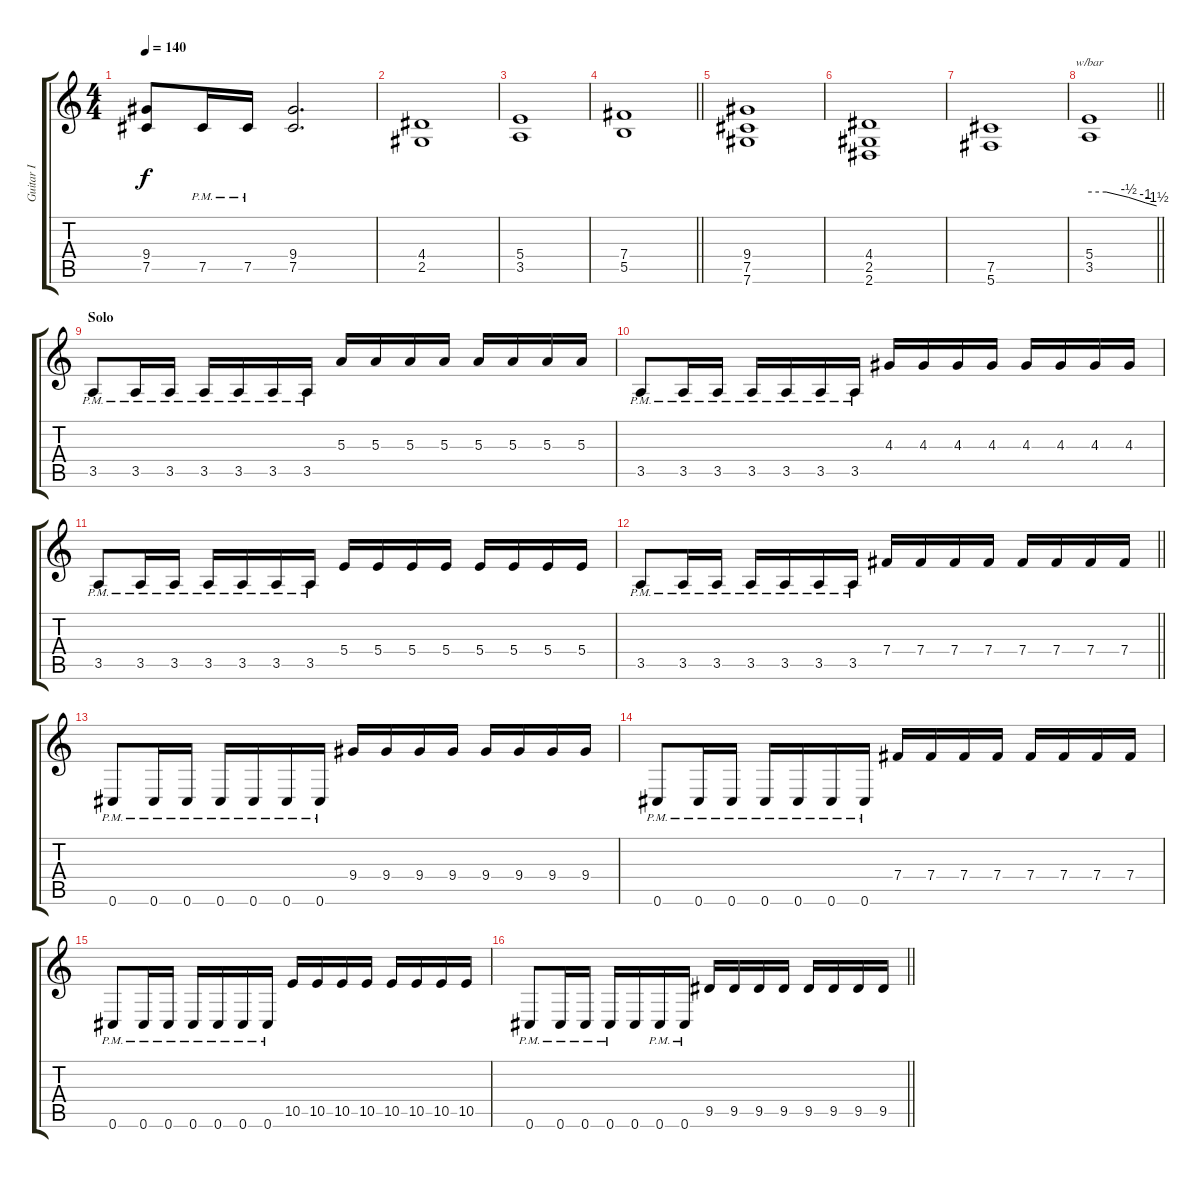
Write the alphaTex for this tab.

\track ("Guitar I" "Guitar I") {instrument distortionguitar}
\staff {score tabs}
\tuning (Db4 Ab3 E3 B2 Gb2 Db2) {hide}
\ts (4 4)
\section ("" "")
\tempo 140
\clef g2
\ks c
(9.4 7.5).8{dy f} 7.5{pm}.16 7.5{pm}.16 (9.4 7.5).2{d} |
(4.4 2.5).1 |
(5.4 3.5).1 |
\barLineRight lightlight
(7.4 5.5).1 |
\section ("" "")
(9.4 7.5 7.6).1 |
(4.4 2.5 2.6).1 |
(7.5 5.6).1 |
\barLineRight lightlight
(5.4 3.5).1{tbe (custom default 0 0 15 0 35 -2 50 -4 60 -6)} |
\section ("" "Solo")
3.5{pm}.8{volume 11} 3.5{pm}.16 3.5{pm}.16 3.5{pm}.16 3.5{pm}.16 3.5{pm}.16 3.5{pm}.16 5.3.16 5.3.16 5.3.16 5.3.16 5.3.16 5.3.16 5.3.16 5.3.16 |
3.5{pm}.8 3.5{pm}.16 3.5{pm}.16 3.5{pm}.16 3.5{pm}.16 3.5{pm}.16 3.5{pm}.16 4.3.16 4.3.16 4.3.16 4.3.16 4.3.16 4.3.16 4.3.16 4.3.16 |
3.5{pm}.8 3.5{pm}.16 3.5{pm}.16 3.5{pm}.16 3.5{pm}.16 3.5{pm}.16 3.5{pm}.16 5.4.16 5.4.16 5.4.16 5.4.16 5.4.16 5.4.16 5.4.16 5.4.16 |
\barLineRight lightlight
3.5{pm}.8 3.5{pm}.16 3.5{pm}.16 3.5{pm}.16 3.5{pm}.16 3.5{pm}.16 3.5{pm}.16 7.4.16 7.4.16 7.4.16 7.4.16 7.4.16 7.4.16 7.4.16 7.4.16 |
\section ("" "")
0.6{pm}.8 0.6{pm}.16 0.6{pm}.16 0.6{pm}.16 0.6{pm}.16 0.6{pm}.16 0.6{pm}.16 9.4.16 9.4.16 9.4.16 9.4.16 9.4.16 9.4.16 9.4.16 9.4.16 |
0.6{pm}.8 0.6{pm}.16 0.6{pm}.16 0.6{pm}.16 0.6{pm}.16 0.6{pm}.16 0.6{pm}.16 7.4.16 7.4.16 7.4.16 7.4.16 7.4.16 7.4.16 7.4.16 7.4.16 |
0.6{pm}.8 0.6{pm}.16 0.6{pm}.16 0.6{pm}.16 0.6{pm}.16 0.6{pm}.16 0.6{pm}.16 10.5.16 10.5.16 10.5.16 10.5.16 10.5.16 10.5.16 10.5.16 10.5.16 |
\barLineRight lightlight
0.6{pm}.8 0.6{pm}.16 0.6{pm}.16 0.6{pm}.16 0.6.16 0.6{pm}.16 0.6{pm}.16 9.5.16 9.5.16 9.5.16 9.5.16 9.5.16 9.5.16 9.5.16 9.5.16
